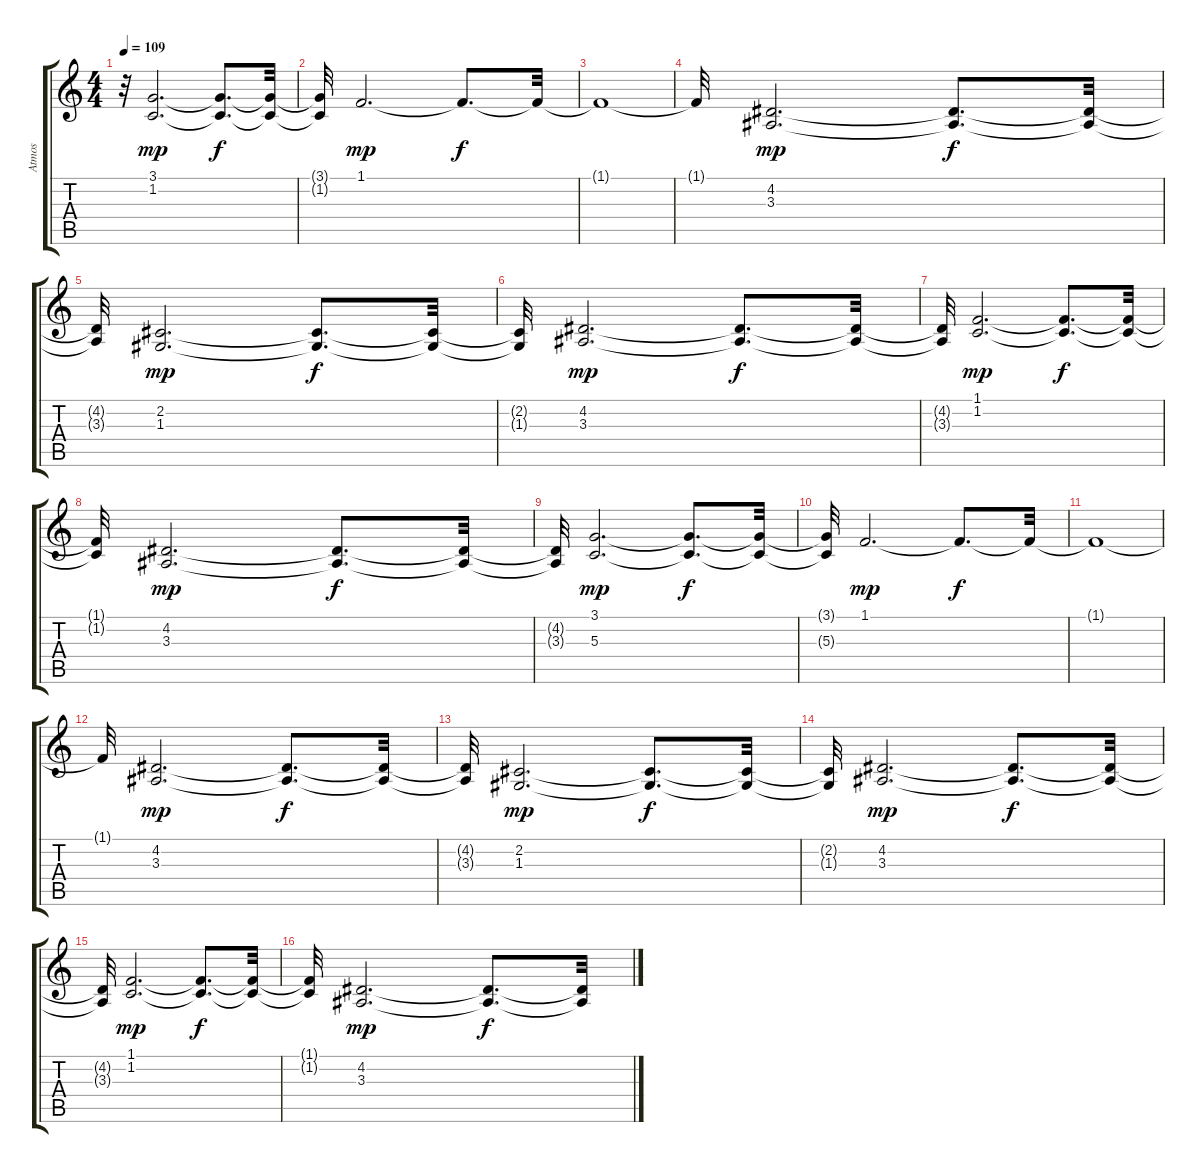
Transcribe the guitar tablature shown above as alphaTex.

\track ("Atmos" "Atmos") {instrument pad2warm}
\staff {score tabs}
\tuning (E4 B3 G3 D3 A2 E2) {hide}
\ts (4 4)
\tempo 109
\clef g2
\ks c
r.32{dy mp} (3.1 1.2).2{d} (3.1{t} 1.2{t}).8{d dy f} (3.1{t} 1.2{t}).32 |
(3.1{t} 1.2{t}).32 1.1.2{d dy mp} 1.1{t}.8{d dy f} 1.1{t}.32 |
1.1{t}.1 |
1.1{t}.32 (4.2 3.3).2{d dy mp} (4.2{t} 3.3{t}).8{d dy f} (4.2{t} 3.3{t}).32 |
(4.2{t} 3.3{t}).32 (2.2 1.3).2{d dy mp} (2.2{t} 1.3{t}).8{d dy f} (2.2{t} 1.3{t}).32 |
(2.2{t} 1.3{t}).32 (4.2 3.3).2{d dy mp} (4.2{t} 3.3{t}).8{d dy f} (4.2{t} 3.3{t}).32 |
(4.2{t} 3.3{t}).32 (1.1 1.2).2{d dy mp} (1.1{t} 1.2{t}).8{d dy f} (1.1{t} 1.2{t}).32 |
(1.1{t} 1.2{t}).32 (4.2 3.3).2{d dy mp} (4.2{t} 3.3{t}).8{d dy f} (4.2{t} 3.3{t}).32 |
(4.2{t} 3.3{t}).32 (3.1 5.3).2{d dy mp} (3.1{t} 5.3{t}).8{d dy f} (3.1{t} 5.3{t}).32 |
(3.1{t} 5.3{t}).32 1.1.2{d dy mp} 1.1{t}.8{d dy f} 1.1{t}.32 |
1.1{t}.1 |
1.1{t}.32 (4.2 3.3).2{d dy mp} (4.2{t} 3.3{t}).8{d dy f} (4.2{t} 3.3{t}).32 |
(4.2{t} 3.3{t}).32 (2.2 1.3).2{d dy mp} (2.2{t} 1.3{t}).8{d dy f} (2.2{t} 1.3{t}).32 |
(2.2{t} 1.3{t}).32 (4.2 3.3).2{d dy mp} (4.2{t} 3.3{t}).8{d dy f} (4.2{t} 3.3{t}).32 |
(4.2{t} 3.3{t}).32 (1.1 1.2).2{d dy mp} (1.1{t} 1.2{t}).8{d dy f} (1.1{t} 1.2{t}).32 |
(1.1{t} 1.2{t}).32 (4.2 3.3).2{d dy mp} (4.2{t} 3.3{t}).8{d dy f} (4.2{t} 3.3{t}).32
